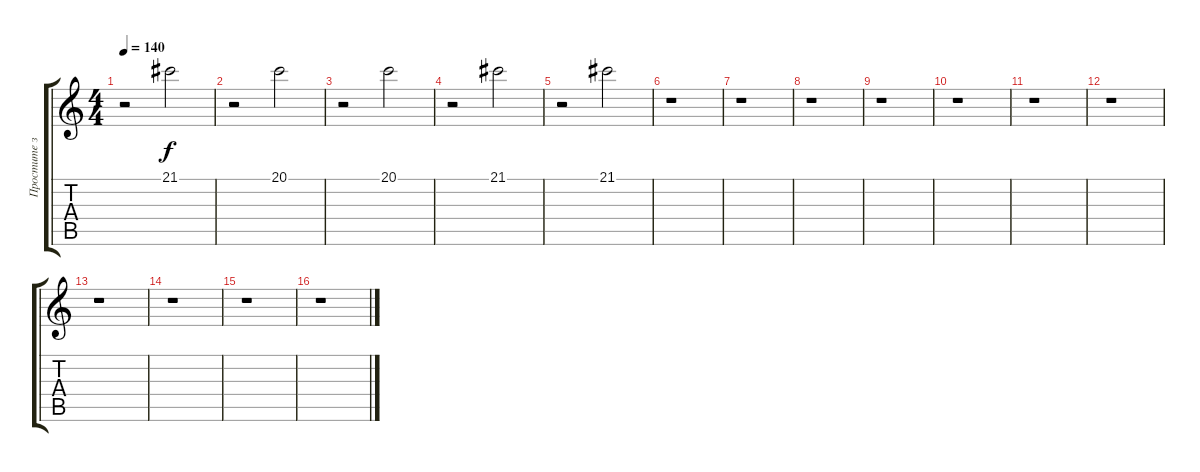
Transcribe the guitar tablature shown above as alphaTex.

\track ("Простите за такой" "Простите з") {instrument stringensemble1}
\staff {score tabs}
\tuning (E4 B3 G3 D3 A2 E2) {hide}
\ts (4 4)
\tempo 140
\clef g2
\ks c
r.2{dy f} 21.1.2 |
r.2 20.1.2 |
r.2 20.1.2 |
r.2 21.1.2 |
r.2 21.1.2 |
r.1 |
r.1 |
r.1 |
r.1 |
r.1 |
r.1 |
r.1 |
r.1 |
r.1 |
r.1 |
r.1
